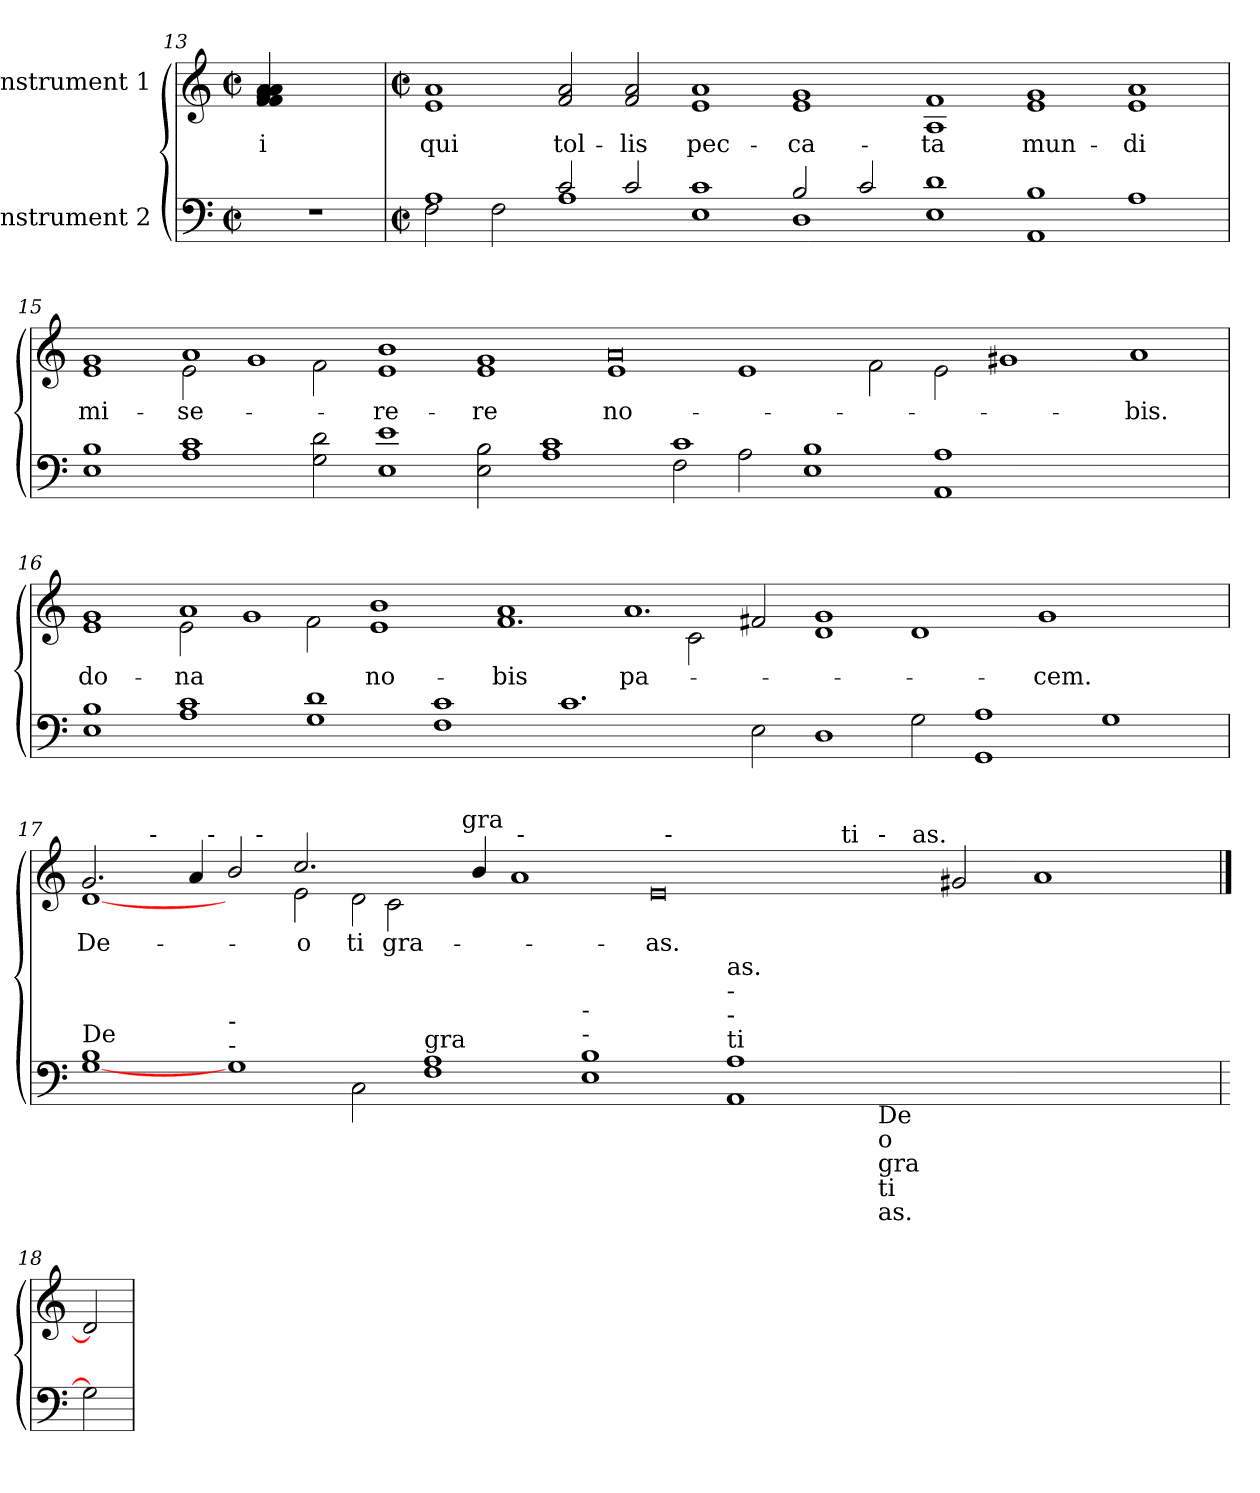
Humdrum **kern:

**kern	**kern	**text
*part2	*part1	*part1
*staff2	*staff1	*staff1
*I"Instrument 2	*I"Instrument 1	*
!!LO:PB:g=z
*clefF4	*clefG2	*
*M2/2	*M2/2	*
*met(c|)	*met(c|)	*
=13	=13	=13
!	!	!LO:LY:b:cj
1r	4f/ 4f/ 4g/ 4a/ 4a/	-i
.	2.ryy	.
=14	=14	=14
*M2/2	*M2/2	*
*met(c|)	*met(c|)	*
*^	*	*
!	!	!	!LO:LY:b:cj
1A	2F\	1a 1e	qui
.	2F\	.	.
!	!	!	!LO:LY:b:cj
2c/	1A	2a/ 2f/	tol-
!	!	!	!LO:LY:b:cj
2c/	.	2a/ 2f/	-lis
!	!	!	!LO:LY:b:cj
1c	1E	1a 1e	pec-
!	!	!	!LO:LY:b:cj
2B/	1D	1g 1e	-ca-
2c/	.	.	.
!	!	!	!LO:LY:b:cj
1d	1E	1f 1A	-ta
!	!	!	!LO:LY:b:cj
1B	1AA	1g 1e	mun-
!	!	!	!LO:LY:b:cj
1A	1ryy	1a 1e	-di
!!LO:LB:g=z
=15	=15	=15	=15
!	!	!	!LO:LY:b:cj
*	*	*^	*
1B	1E	1g	1e	mi-
!	!	!	!	!LO:LY:b:cj
1c	1A	1a	2e\	-se-
.	.	.	1g	.
2ryy	2d\ 2G\	2f\	.	.
!	!	!	!	!LO:LY:b:cj
1e	1E	1b	1e	-re-
!	!	!	!	!LO:LY:b:cj
2ryy	2B\ 2E\	1g	1e	-re
1c	1A	.	.	.
!	!	!	!	!LO:LY:b:cj
.	.	0a	1e	no-
1c	2F\	.	.	.
.	2A\	.	1e	.
1B	1E	.	.	.
.	.	2f\	0.ryy	.
1A	1AA	2e\	.	.
.	.	1g#X	.	.
1.ryy	1.ryy	.	.	.
!	!	!	!	!LO:LY:b:cj
.	.	1a	.	-bis.
*v	*v	*	*	*
!!LO:LB:g=z	!!
=16	=16	=16	=16
!	!	!	!LO:LY:b:cj
1B 1E	1g	1e	do-
!	!	!	!LO:LY:b:cj
1c 1A	1a	2e\	-na
.	.	1g	.
1d 1G	2f\	.	.
!	!	!	!LO:LY:b:cj
.	1b	1e	no-
1c 1F	.	.	.
!	!	!	!LO:LY:b:cj
.	1a	1.f	-bis
1.c	.	.	.
!	!	!	!LO:LY:b:cj
.	1.a	.	pa-
.	.	2c\	.
2E\	.	2f#X/	.
1D	1g	1d	.
2G\	1d	2ryy	.
1A 1GG	.	0ryy	.
!	!	!	!LO:LY:b:cj
.	1g	.	-cem.
1G	.	.	.
.	2ryy	.	.
*	*v	*v	*
!!LO:LB:g=z
=17	=17!	=17!
*^	*	*
!	!	!LO:TX:a:t=De	!
!LO:TX:a:t=De	!	!	!
!	!	!	!LO:LY:b
*	*	*^	*
*	*	*	*^	*
*	*	*	*	*^	*
*	*	*	*	*	*^	*
*	*	*	*	*	*	*^	*
*	*	*	*	*	*	*	*^	*
*	*	*	*	*	*	*	*	*^	*
*	*	*	*	*	*	*	*	*	*^	*
*	*	*	*	*	*	*	*	*	*	*^	*
*	*	*	*	*	*	*	*	*	*	*	*^	*
1B	[1G	2.g/	[1d	4ryy	2ryy	1ryy	1ryy	1ryy	1ryy	1ryy	1ryy	1ryy	De-
.	.	.	.	8ryy	.	.	.	.	.	.	.	.	.
.	.	.	.	16ryy	.	.	.	.	.	.	.	.	.
.	.	.	.	64ryy	.	.	.	.	.	.	.	.	.
!	!	!	!	!LO:TX:a:t=-	!	!	!	!	!	!	!	!	!
.	.	.	.	1ryy	.	.	.	.	.	.	.	.	.
.	.	.	.	.	4ryy	.	.	.	.	.	.	.	.
.	.	4a/	.	.	16..ryy	.	.	.	.	.	.	.	.
!	!	!	!	!	!LO:TX:a:t=-	!	!	!	!	!	!	!	!
.	.	.	.	.	1ryy	.	.	.	.	.	.	.	.
!LO:TX:a:t=-	!	!	!	!	!	!	!	!	!	!	!	!	!
!LO:TX:a:t=-	!	!	!	!	!	!	!	!	!	!	!	!	!
1G>	1.ryy	2b/	2ryy	.	.	8..ryy	1ryy	1ryy	1ryy	1ryy	1ryy	1ryy	.
!	!	!	!	!	!	!LO:TX:a:t=-	!	!	!	!	!	!	!
.	.	.	.	.	.	1ryy	.	.	.	.	.	.	.
.	.	.	.	1ryy	.	.	.	.	.	.	.	.	.
!	!	!	!	!	!	!	!	!	!	!	!	!	!LO:LY:b:cj
.	.	2.cc>/	2e\	.	.	.	.	.	.	.	.	.	-o
.	.	.	.	.	1ryy	.	.	.	.	.	.	.	.
!	!	!	!	!	!	!	!	!	!	!	!	!	!LO:LY:b:cj
2C\	.	.	2d\	.	.	.	2ryy	1ryy	1ryy	1ryy	2%7ryy	1ryy	-ti-
.	.	.	.	.	.	1ryy	.	.	.	.	.	.	.
!	!	!	!	!	!	!	!	!	!	!	!	!	!LO:LY:b:cj
.	.	2c\	.	.	.	.	.	.	.	.	.	.	gra-
.	.	.	.	1ryy	.	.	.	.	.	.	.	.	.
!LO:TX:a:t=gra	!	!	!	!	!	!	!	!	!	!	!	!	!
1A	1F	.	1ryy	.	.	.	8ryy	.	.	.	.	.	.
.	.	.	.	.	.	.	16ryy	.	.	.	.	.	.
.	.	.	.	.	.	.	64ryy	.	.	.	.	.	.
!	!	!	!	!	!	!	!LO:TX:a:t=gra	!	!	!	!	!	!
.	.	.	.	.	.	.	1ryy	.	.	.	.	.	.
.	.	4b/	.	.	.	.	.	.	.	.	.	.	.
.	.	.	.	.	1ryy	.	.	.	.	.	.	.	.
.	.	1a	.	.	.	.	.	64ryy	1ryy	1ryy	.	1ryy	.
!	!	!	!	!	!	!	!	!LO:TX:a:t=-	!	!	!	!	!
.	.	.	.	.	.	.	.	1ryy	.	.	.	.	.
.	.	.	.	.	.	1ryy	.	.	.	.	.	.	.
.	.	.	.	1ryy	.	.	.	.	.	.	.	.	.
!LO:TX:a:t=-	!	!	!	!	!	!	!	!	!	!	!	!	!
!LO:TX:a:t=-	!	!	!	!	!	!	!	!	!	!	!	!	!
1B	1E	.	00ryy	.	.	.	.	.	.	.	.	.	.
.	.	.	.	.	.	.	1ryy	.	.	.	.	.	.
.	.	.	.	.	1ryy	.	.	.	.	.	.	.	.
!	!	!	!	!	!	!	!	!	!	!	!	!	!LO:LY:b:cj
.	.	0e	.	.	.	.	.	.	32.ryy	1ryy	.	1ryy	-as.
.	.	.	.	.	.	.	.	1ryy	.	.	.	.	.
!	!	!	!	!	!	!	!	!	!LO:TX:a:t=-	!	!	!	!
.	.	.	.	.	.	.	.	.	1ryy	.	.	.	.
.	.	.	.	.	.	1ryy	.	.	.	.	.	.	.
.	.	.	.	1ryy	.	.	.	.	.	.	.	.	.
!LO:TX:a:t=ti	!	!	!	!	!	!	!	!	!	!	!	!	!
!LO:TX:a:t=-	!	!	!	!	!	!	!	!	!	!	!	!	!
!LO:TX:a:t=-	!	!	!	!	!	!	!	!	!	!	!	!	!
!LO:TX:a:t=as.	!	!	!	!	!	!	!	!	!	!	!	!	!
1A	1AA	.	.	.	.	.	.	.	.	.	.	.	.
.	.	.	.	.	.	.	1ryy	.	.	.	.	.	.
.	.	.	.	.	1ryy	.	.	.	.	.	.	.	.
.	.	.	.	.	.	.	.	.	.	4ryy	.	2ryy	.
.	.	.	.	.	.	.	.	1ryy	.	.	.	.	.
.	.	.	.	.	.	.	.	.	1ryy	.	.	.	.
.	.	.	.	.	.	1ryy	.	.	.	.	.	.	.
!	!	!	!	!	!	!	!	!	!	!LO:TX:a:t=ti	!	!	!
.	.	.	.	.	.	.	.	.	.	1ryy	.	.	.
.	.	.	.	1ryy	.	.	.	.	.	.	.	.	.
!	!	!	!	!	!	!	!	!	!	!	!LO:TX:a:t=-	!	!
!LO:TX:b:t=De	!	!	!	!	!	!	!	!	!	!	!	!	!
!LO:TX:b:t=o	!	!	!	!	!	!	!	!	!	!	!	!	!
!LO:TX:b:t=gra	!	!	!	!	!	!	!	!	!	!	!	!	!
!LO:TX:b:t=ti	!	!	!	!	!	!	!	!	!	!	!	!	!
!LO:TX:b:t=as.	!	!	!	!	!	!	!	!	!	!	!	!	!
0ryy	0ryy	.	.	.	.	.	.	.	.	.	0ryy	8...ryy	.
.	.	.	.	.	.	.	1ryy	.	.	.	.	.	.
!	!	!	!	!	!	!	!	!	!	!	!	!LO:TX:a:t=as.	!
.	.	.	.	.	.	.	.	.	.	.	.	1ryy	.
.	.	.	.	.	1ryy	.	.	.	.	.	.	.	.
.	.	2g#X/	.	.	.	.	.	.	.	.	.	.	.
.	.	.	.	.	.	.	.	1ryy	.	.	.	.	.
.	.	.	.	.	.	.	.	.	1ryy	.	.	.	.
.	.	.	.	.	.	1ryy	.	.	.	.	.	.	.
.	.	.	.	.	.	.	.	.	.	1ryy	.	.	.
.	.	.	.	1ryy	.	.	.	.	.	.	.	.	.
.	.	1a	.	.	.	.	.	.	.	.	.	.	.
.	.	.	.	.	.	.	2ryy	.	.	.	.	.	.
.	.	.	.	.	.	.	.	.	.	.	.	2ryy	.
.	.	.	.	.	2ryy	.	.	.	.	.	.	.	.
.	.	.	.	.	.	.	.	4ryy	.	.	.	.	.
.	.	.	.	.	.	.	.	.	4ryy	.	.	.	.
.	.	.	.	.	.	.	4ryy	.	.	.	.	.	.
.	.	.	.	.	.	4ryy	.	.	.	.	.	.	.
.	.	.	.	.	.	.	.	.	.	.	.	4ryy	.
.	.	.	.	.	.	.	.	.	.	4ryy	.	.	.
.	.	.	.	.	.	.	.	8...ryy	.	.	.	.	.
.	.	.	.	.	.	.	.	.	8ryy	.	.	.	.
.	.	.	.	.	8ryy	.	.	.	.	.	.	.	.
.	.	.	.	.	.	.	.	.	16ryy	.	.	.	.
.	.	.	.	32.ryy	.	.	32.ryy	.	.	.	.	.	.
.	.	.	.	.	.	32ryy	.	.	.	.	.	.	.
.	.	.	.	.	64ryy	.	.	.	64ryy	.	.	64ryy	.
*v	*v	*	*	*	*	*	*	*	*	*	*	*	*
*	*v	*v	*v	*v	*v	*v	*v	*v	*v	*v	*v	*
=18	==18	==18
2G]	2d]	.
=	=	=
*-	*-	*-
